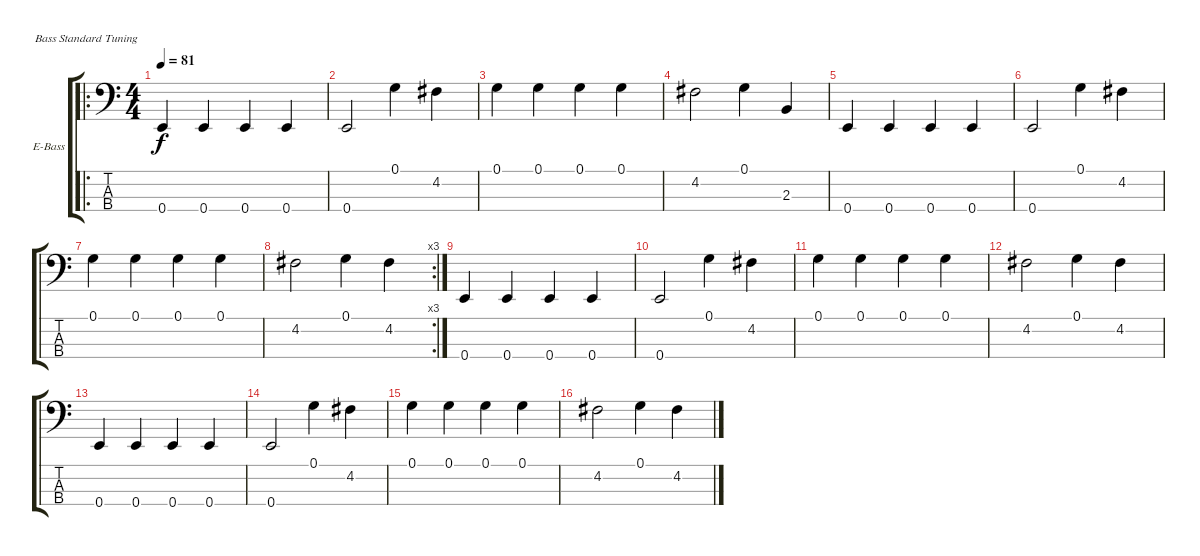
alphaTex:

\bracketExtendMode groupsimilarinstruments
\firstSystemTrackNameOrientation horizontal
\otherSystemsTrackNameOrientation horizontal
\track ("Piste 4" "E-Bass") {instrument electricbassfinger}
\staff {score tabs}
\tuning (G2 D2 A1 E1)
\ro
\ts (4 4)
\tempo 81
\clef f4
\ks c
0.4.4{dy f} 0.4.4 0.4.4 0.4.4 |
0.4.2 0.1.4 4.2.4 |
0.1.4 0.1.4 0.1.4 0.1.4 |
4.2.2 0.1.4 2.3.4 |
0.4.4 0.4.4 0.4.4 0.4.4 |
0.4.2 0.1.4 4.2.4 |
0.1.4 0.1.4 0.1.4 0.1.4 |
\rc 3
4.2.2 0.1.4 4.2.4 |
0.4.4 0.4.4 0.4.4 0.4.4 |
0.4.2 0.1.4 4.2.4 |
0.1.4 0.1.4 0.1.4 0.1.4 |
4.2.2 0.1.4 4.2.4 |
0.4.4 0.4.4 0.4.4 0.4.4 |
0.4.2 0.1.4 4.2.4 |
0.1.4 0.1.4 0.1.4 0.1.4 |
4.2.2 0.1.4 4.2.4
